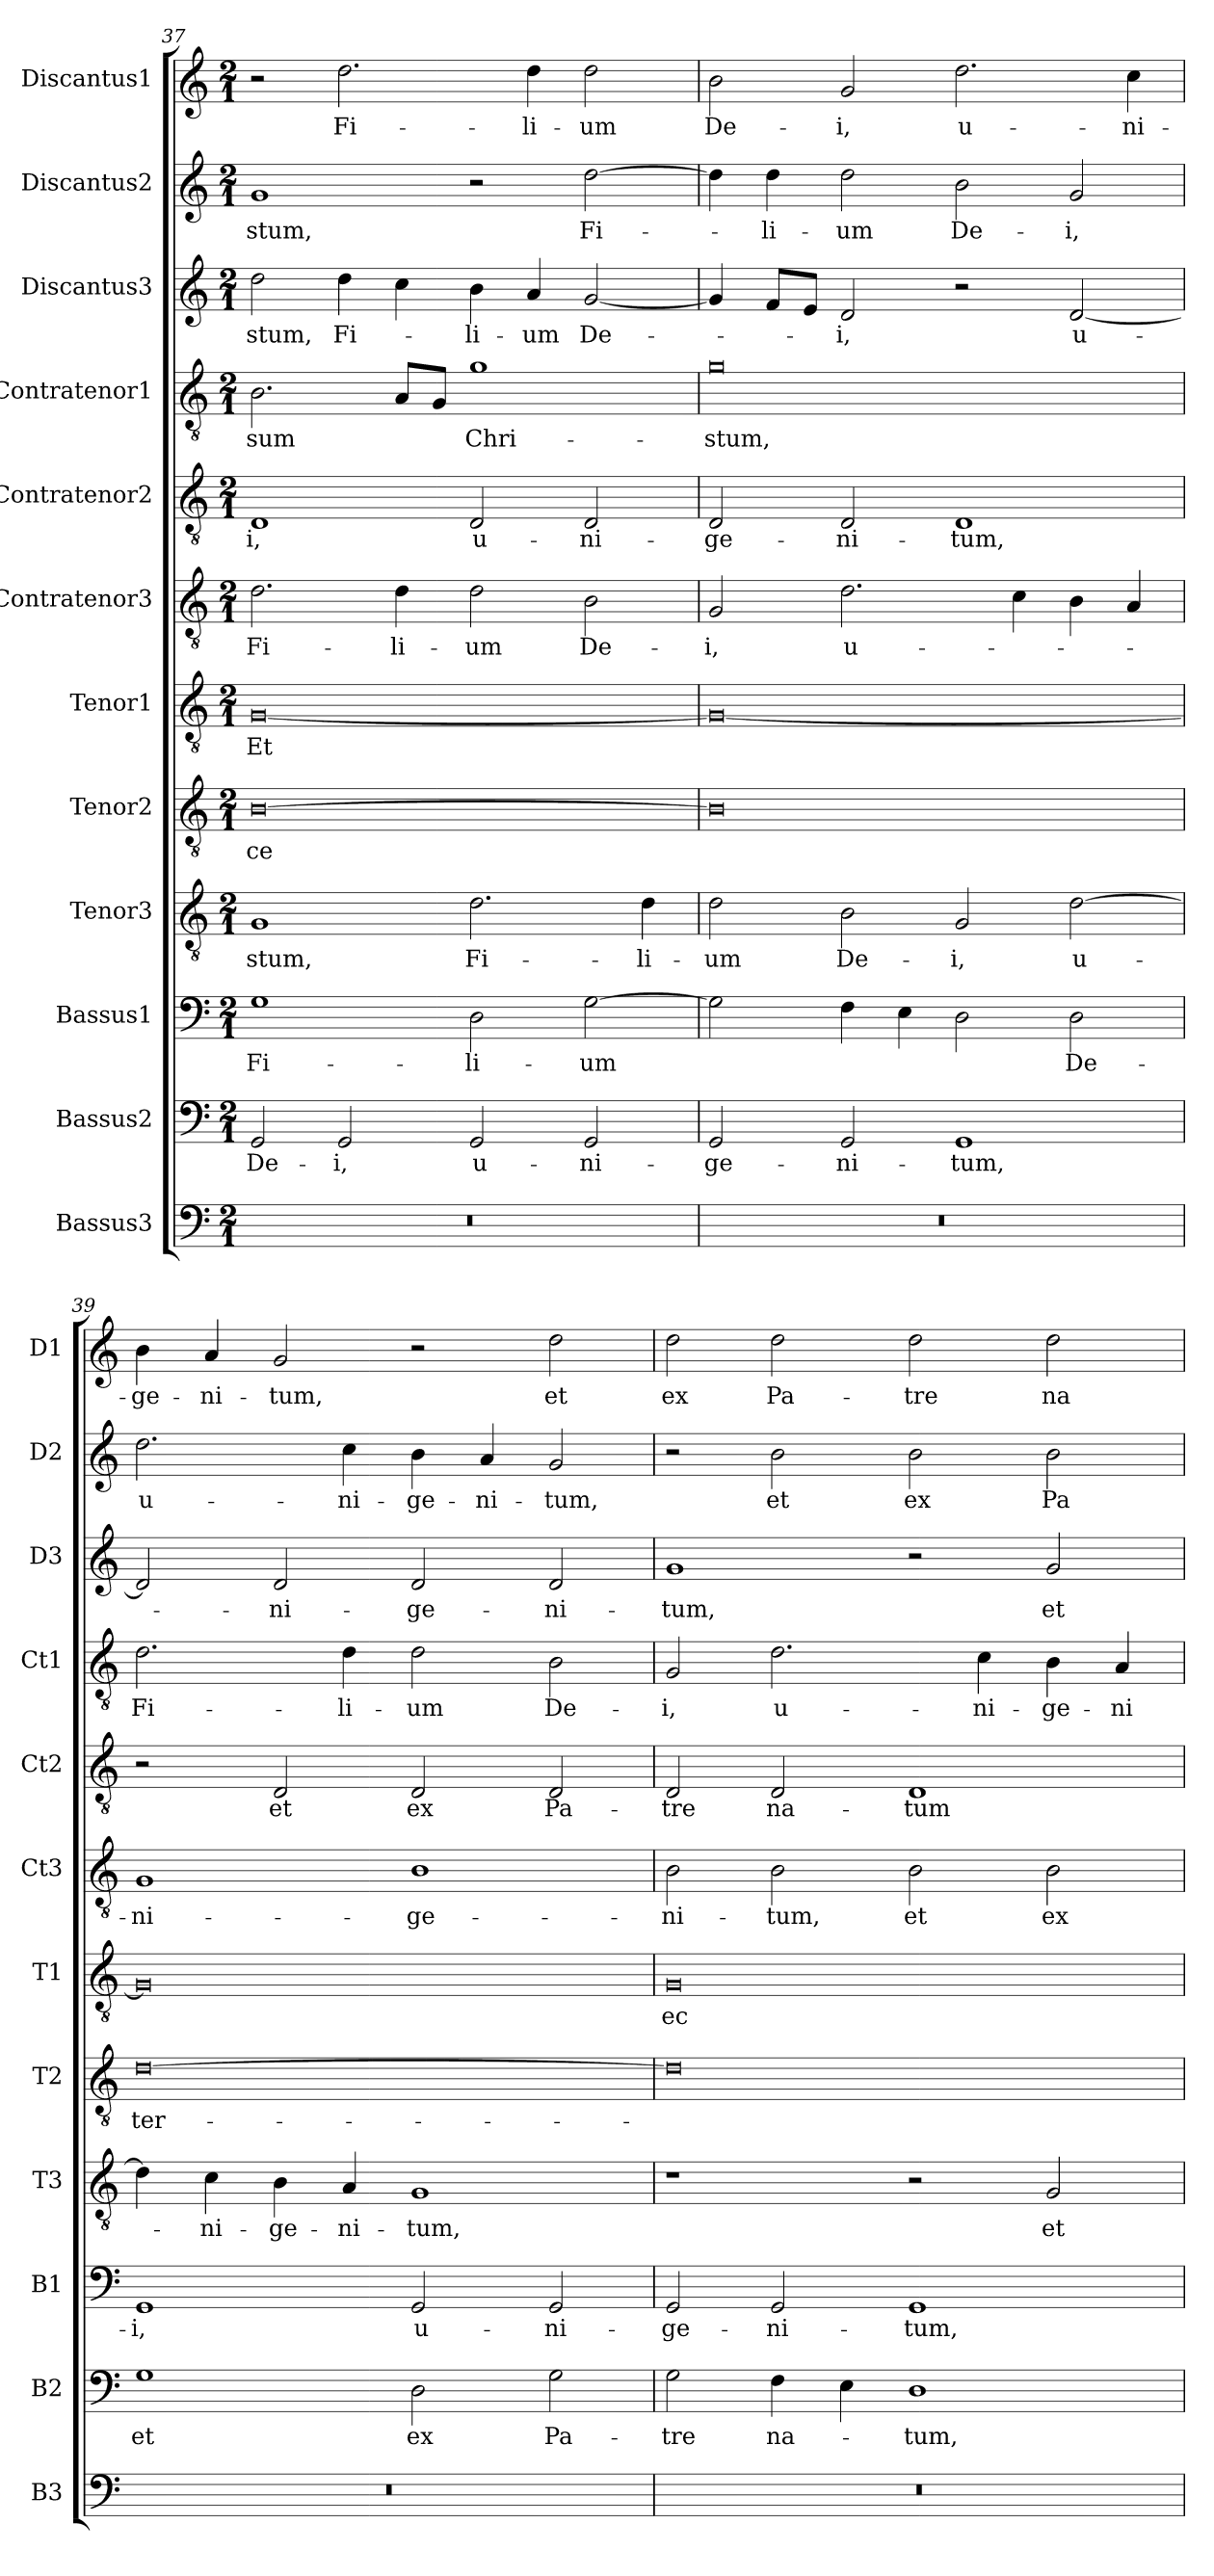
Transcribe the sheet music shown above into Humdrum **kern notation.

**kern	**kern	**text	**kern	**text	**kern	**text	**kern	**text	**kern	**text	**kern	**text	**kern	**text	**kern	**text	**kern	**text	**kern	**text	**kern	**text
*part12	*part11	*part11	*part10	*part10	*part9	*part9	*part8	*part8	*part7	*part7	*part6	*part6	*part5	*part5	*part4	*part4	*part3	*part3	*part2	*part2	*part1	*part1
*staff12	*staff11	*staff11	*staff10	*staff10	*staff9	*staff9	*staff8	*staff8	*staff7	*staff7	*staff6	*staff6	*staff5	*staff5	*staff4	*staff4	*staff3	*staff3	*staff2	*staff2	*staff1	*staff1
*I"Bassus3	*I"Bassus2	*	*I"Bassus1	*	*I"Tenor3	*	*I"Tenor2	*	*I"Tenor1	*	*I"Contratenor3	*	*I"Contratenor2	*	*I"Contratenor1	*	*I"Discantus3	*	*I"Discantus2	*	*I"Discantus1	*
*I'B3	*I'B2	*	*I'B1	*	*I'T3	*	*I'T2	*	*I'T1	*	*I'Ct3	*	*I'Ct2	*	*I'Ct1	*	*I'D3	*	*I'D2	*	*I'D1	*
*clefF4	*clefF4	*	*clefF4	*	*clefGv2	*	*clefGv2	*	*clefGv2	*	*clefGv2	*	*clefGv2	*	*clefGv2	*	*clefG2	*	*clefG2	*	*clefG2	*
*k[]	*k[]	*	*k[]	*	*k[]	*	*k[]	*	*k[]	*	*k[]	*	*k[]	*	*k[]	*	*k[]	*	*k[]	*	*k[]	*
*M2/1	*M2/1	*	*M2/1	*	*M2/1	*	*M2/1	*	*M2/1	*	*M2/1	*	*M2/1	*	*M2/1	*	*M2/1	*	*M2/1	*	*M2/1	*
=37	=37	=37	=37	=37	=37	=37	=37	=37	=37	=37	=37	=37	=37	=37	=37	=37	=37	=37	=37	=37	=37	=37
0r	2GG	De-	1G	Fi-	1G	-stum,	[0B	-ce	[0G	Et	2.d	Fi-	1D	-i,	2.B	-sum	2dd	-stum,	1g	-stum,	2r	.
.	2GG	-i,	.	.	.	.	.	.	.	.	.	.	.	.	.	.	4dd	Fi-	.	.	2.dd	Fi-
.	.	.	.	.	.	.	.	.	.	.	4d	-li-	.	.	8AL	.	4cc	.	.	.	.	.
.	.	.	.	.	.	.	.	.	.	.	.	.	.	.	8GJ	.	.	.	.	.	.	.
.	2GG	u-	2D	-li-	2.d	Fi-	.	.	.	.	2d	-um	2D	u-	1g	Chri-	4b	-li-	2r	.	.	.
.	.	.	.	.	.	.	.	.	.	.	.	.	.	.	.	.	4a	-um	.	.	4dd	-li-
.	2GG	-ni-	[2G	-um	.	.	.	.	.	.	2B	De-	2D	-ni-	.	.	[2g	De-	[2dd	Fi-	2dd	-um
.	.	.	.	.	4d	-li-	.	.	.	.	.	.	.	.	.	.	.	.	.	.	.	.
=38	=38	=38	=38	=38	=38	=38	=38	=38	=38	=38	=38	=38	=38	=38	=38	=38	=38	=38	=38	=38	=38	=38
0r	2GG	-ge-	2G]	.	2d	-um	0B]	.	0G_	.	2G	-i,	2D	-ge-	0g	-stum,	4g]	.	4dd]	.	2b	De-
.	.	.	.	.	.	.	.	.	.	.	.	.	.	.	.	.	8fL	.	4dd	-li-	.	.
.	.	.	.	.	.	.	.	.	.	.	.	.	.	.	.	.	8eJ	.	.	.	.	.
.	2GG	-ni-	4F	.	2B	De-	.	.	.	.	2.d	u-	2D	-ni-	.	.	2d	-i,	2dd	-um	2g	-i,
.	.	.	4E	.	.	.	.	.	.	.	.	.	.	.	.	.	.	.	.	.	.	.
.	1GG	-tum,	2D	.	2G	-i,	.	.	.	.	.	.	1D	-tum,	.	.	2r	.	2b	De-	2.dd	u-
.	.	.	.	.	.	.	.	.	.	.	4c	.	.	.	.	.	.	.	.	.	.	.
.	.	.	2D	De-	[2d	u-	.	.	.	.	4B	.	.	.	.	.	[2d	u-	2g	-i,	.	.
.	.	.	.	.	.	.	.	.	.	.	4A	.	.	.	.	.	.	.	.	.	4cc	-ni-
=39	=39	=39	=39	=39	=39	=39	=39	=39	=39	=39	=39	=39	=39	=39	=39	=39	=39	=39	=39	=39	=39	=39
0r	1G	et	1GG	-i,	4d]	.	[0d	ter-	0G]	.	1G	-ni-	2r	.	2.d	Fi-	2d]	.	2.dd	u-	4b	-ge-
.	.	.	.	.	4c	-ni-	.	.	.	.	.	.	.	.	.	.	.	.	.	.	4a	-ni-
.	.	.	.	.	4B	-ge-	.	.	.	.	.	.	2D	et	.	.	2d	-ni-	.	.	2g	-tum,
.	.	.	.	.	4A	-ni-	.	.	.	.	.	.	.	.	4d	-li-	.	.	4cc	-ni-	.	.
.	2D	ex	2GG	u-	1G	-tum,	.	.	.	.	1B	-ge-	2D	ex	2d	-um	2d	-ge-	4b	-ge-	2r	.
.	.	.	.	.	.	.	.	.	.	.	.	.	.	.	.	.	.	.	4a	-ni-	.	.
.	2G	Pa-	2GG	-ni-	.	.	.	.	.	.	.	.	2D	Pa-	2B	De-	2d	-ni-	2g	-tum,	2dd	et
=40	=40	=40	=40	=40	=40	=40	=40	=40	=40	=40	=40	=40	=40	=40	=40	=40	=40	=40	=40	=40	=40	=40
0r	2G	-tre	2GG	-ge-	1r	.	0d]	.	0G	ec-	2B	-ni-	2D	-tre	2G	-i,	1g	-tum,	2r	.	2dd	ex
.	4F	na-	2GG	-ni-	.	.	.	.	.	.	2B	-tum,	2D	na-	2.d	u-	.	.	2b	et	2dd	Pa-
.	4E	.	.	.	.	.	.	.	.	.	.	.	.	.	.	.	.	.	.	.	.	.
.	1D	-tum,	1GG	-tum,	2r	.	.	.	.	.	2B	et	1D	-tum	.	.	2r	.	2b	ex	2dd	-tre
.	.	.	.	.	.	.	.	.	.	.	.	.	.	.	4c	-ni-	.	.	.	.	.	.
.	.	.	.	.	2G	et	.	.	.	.	2B	ex	.	.	4B	-ge-	2g	et	2b	Pa-	2dd	na-
.	.	.	.	.	.	.	.	.	.	.	.	.	.	.	4A	-ni-	.	.	.	.	.	.
=	=	=	=	=	=	=	=	=	=	=	=	=	=	=	=	=	=	=	=	=	=	=
*-	*-	*-	*-	*-	*-	*-	*-	*-	*-	*-	*-	*-	*-	*-	*-	*-	*-	*-	*-	*-	*-	*-
